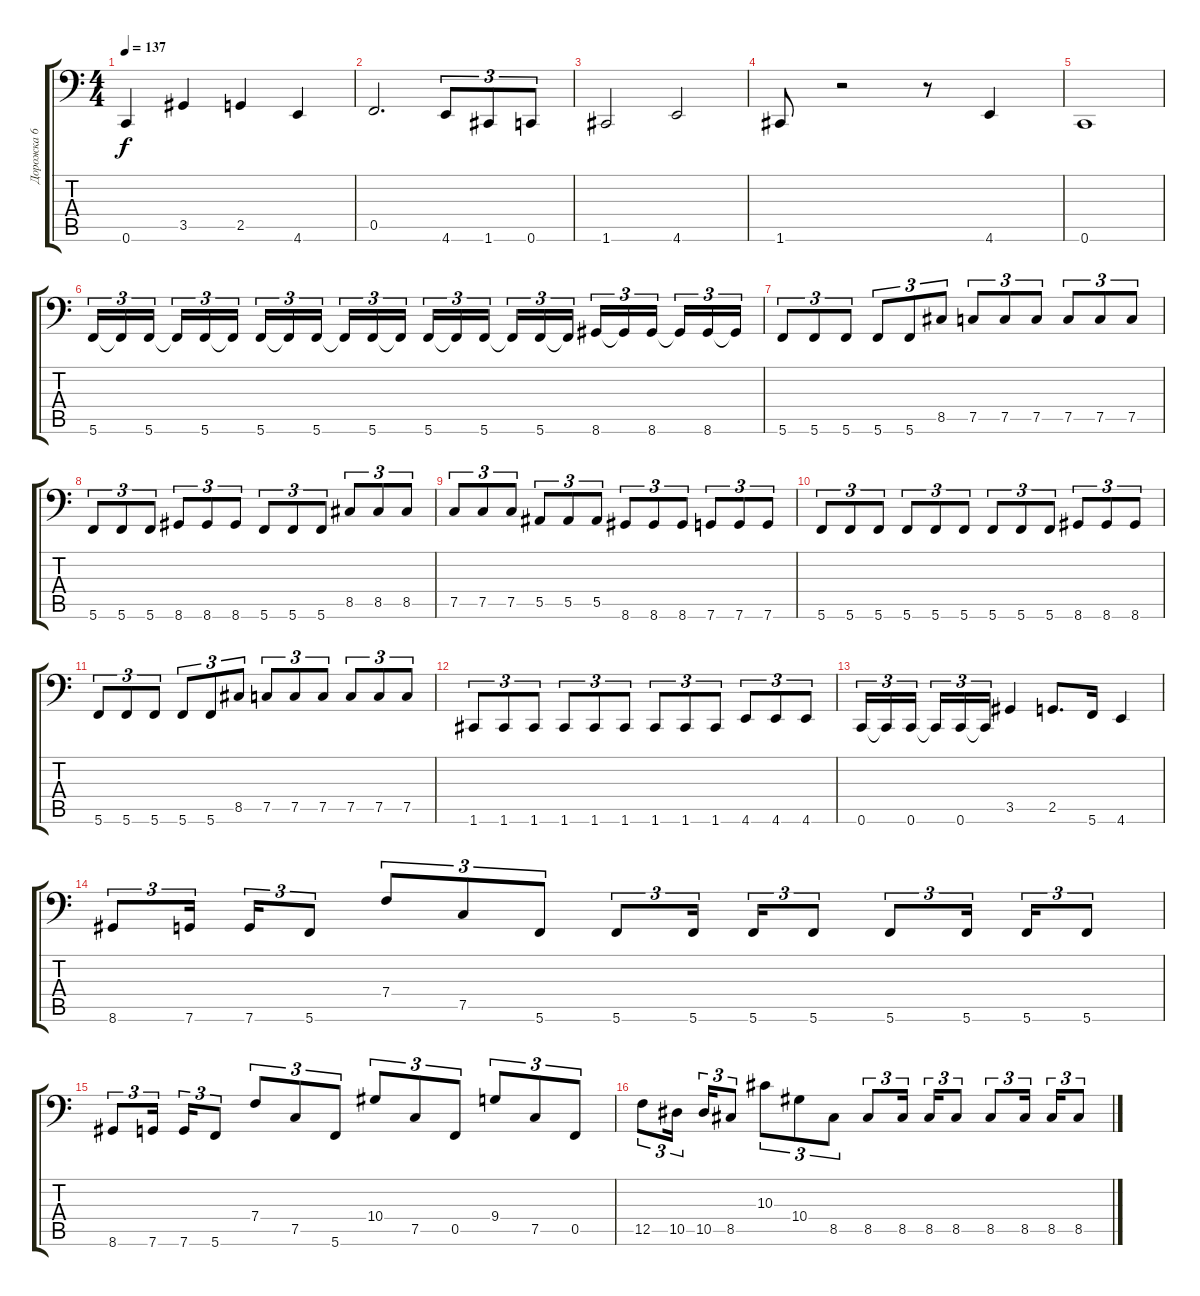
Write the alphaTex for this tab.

\track ("Дорожка 6" "Дорожка 6") {instrument electricbassfinger}
\staff {score tabs}
\tuning (C3 G2 Eb2 Bb1 F1 C1) {hide}
\ts (4 4)
\tempo 137
\clef f4
\ks c
0.6.4{dy f} 3.5.4 2.5.4 4.6.4 |
0.5.2{d} 4.6.8{tu (3 2)} 1.6.8{tu (3 2)} 0.6.8{tu (3 2)} |
1.6.2 4.6.2 |
1.6.8 r.2 r.8 4.6.4 |
0.6.1 |
5.6.16{tu (3 2)} 5.6{t}.16{tu (3 2)} 5.6.16{tu (3 2) beam splitsecondary} 5.6{t}.16{tu (3 2)} 5.6.16{tu (3 2)} 5.6{t}.16{tu (3 2)} 5.6.16{tu (3 2)} 5.6{t}.16{tu (3 2)} 5.6.16{tu (3 2) beam splitsecondary} 5.6{t}.16{tu (3 2)} 5.6.16{tu (3 2)} 5.6{t}.16{tu (3 2)} 5.6.16{tu (3 2)} 5.6{t}.16{tu (3 2)} 5.6.16{tu (3 2) beam splitsecondary} 5.6{t}.16{tu (3 2)} 5.6.16{tu (3 2)} 5.6{t}.16{tu (3 2)} 8.6.16{tu (3 2)} 8.6{t}.16{tu (3 2)} 8.6.16{tu (3 2) beam splitsecondary} 8.6{t}.16{tu (3 2)} 8.6.16{tu (3 2)} 8.6{t}.16{tu (3 2)} |
5.6.8{tu (3 2)} 5.6.8{tu (3 2)} 5.6.8{tu (3 2)} 5.6.8{tu (3 2)} 5.6.8{tu (3 2)} 8.5.8{tu (3 2)} 7.5.8{tu (3 2)} 7.5.8{tu (3 2)} 7.5.8{tu (3 2)} 7.5.8{tu (3 2)} 7.5.8{tu (3 2)} 7.5.8{tu (3 2)} |
5.6.8{tu (3 2)} 5.6.8{tu (3 2)} 5.6.8{tu (3 2)} 8.6.8{tu (3 2)} 8.6.8{tu (3 2)} 8.6.8{tu (3 2)} 5.6.8{tu (3 2)} 5.6.8{tu (3 2)} 5.6.8{tu (3 2)} 8.5.8{tu (3 2)} 8.5.8{tu (3 2)} 8.5.8{tu (3 2)} |
7.5.8{tu (3 2)} 7.5.8{tu (3 2)} 7.5.8{tu (3 2)} 5.5.8{tu (3 2)} 5.5.8{tu (3 2)} 5.5.8{tu (3 2)} 8.6.8{tu (3 2)} 8.6.8{tu (3 2)} 8.6.8{tu (3 2)} 7.6.8{tu (3 2)} 7.6.8{tu (3 2)} 7.6.8{tu (3 2)} |
5.6.8{tu (3 2)} 5.6.8{tu (3 2)} 5.6.8{tu (3 2)} 5.6.8{tu (3 2)} 5.6.8{tu (3 2)} 5.6.8{tu (3 2)} 5.6.8{tu (3 2)} 5.6.8{tu (3 2)} 5.6.8{tu (3 2)} 8.6.8{tu (3 2)} 8.6.8{tu (3 2)} 8.6.8{tu (3 2)} |
5.6.8{tu (3 2)} 5.6.8{tu (3 2)} 5.6.8{tu (3 2)} 5.6.8{tu (3 2)} 5.6.8{tu (3 2)} 8.5.8{tu (3 2)} 7.5.8{tu (3 2)} 7.5.8{tu (3 2)} 7.5.8{tu (3 2)} 7.5.8{tu (3 2)} 7.5.8{tu (3 2)} 7.5.8{tu (3 2)} |
1.6.8{tu (3 2)} 1.6.8{tu (3 2)} 1.6.8{tu (3 2)} 1.6.8{tu (3 2)} 1.6.8{tu (3 2)} 1.6.8{tu (3 2)} 1.6.8{tu (3 2)} 1.6.8{tu (3 2)} 1.6.8{tu (3 2)} 4.6.8{tu (3 2)} 4.6.8{tu (3 2)} 4.6.8{tu (3 2)} |
0.6.16{tu (3 2)} 0.6{t}.16{tu (3 2)} 0.6.16{tu (3 2) beam splitsecondary} 0.6{t}.16{tu (3 2)} 0.6.16{tu (3 2)} 0.6{t}.16{tu (3 2)} 3.5.4 2.5.8{d} 5.6.16 4.6.4 |
8.6.8{tu (3 2)} 7.6.16{tu (3 2) beam splitsecondary} 7.6.16{tu (3 2)} 5.6.8{tu (3 2)} 7.4.8{tu (3 2)} 7.5.8{tu (3 2)} 5.6.8{tu (3 2)} 5.6.8{tu (3 2)} 5.6.16{tu (3 2) beam splitsecondary} 5.6.16{tu (3 2)} 5.6.8{tu (3 2)} 5.6.8{tu (3 2)} 5.6.16{tu (3 2) beam splitsecondary} 5.6.16{tu (3 2)} 5.6.8{tu (3 2)} |
8.6.8{tu (3 2)} 7.6.16{tu (3 2) beam splitsecondary} 7.6.16{tu (3 2)} 5.6.8{tu (3 2)} 7.4.8{tu (3 2)} 7.5.8{tu (3 2)} 5.6.8{tu (3 2)} 10.4.8{tu (3 2)} 7.5.8{tu (3 2)} 0.5.8{tu (3 2)} 9.4.8{tu (3 2)} 7.5.8{tu (3 2)} 0.5.8{tu (3 2)} |
12.5.8{tu (3 2)} 10.5.16{tu (3 2) beam splitsecondary} 10.5.16{tu (3 2)} 8.5.8{tu (3 2)} 10.3.8{tu (3 2)} 10.4.8{tu (3 2)} 8.5.8{tu (3 2)} 8.5.8{tu (3 2)} 8.5.16{tu (3 2) beam splitsecondary} 8.5.16{tu (3 2)} 8.5.8{tu (3 2)} 8.5.8{tu (3 2)} 8.5.16{tu (3 2) beam splitsecondary} 8.5.16{tu (3 2)} 8.5.8{tu (3 2)}
